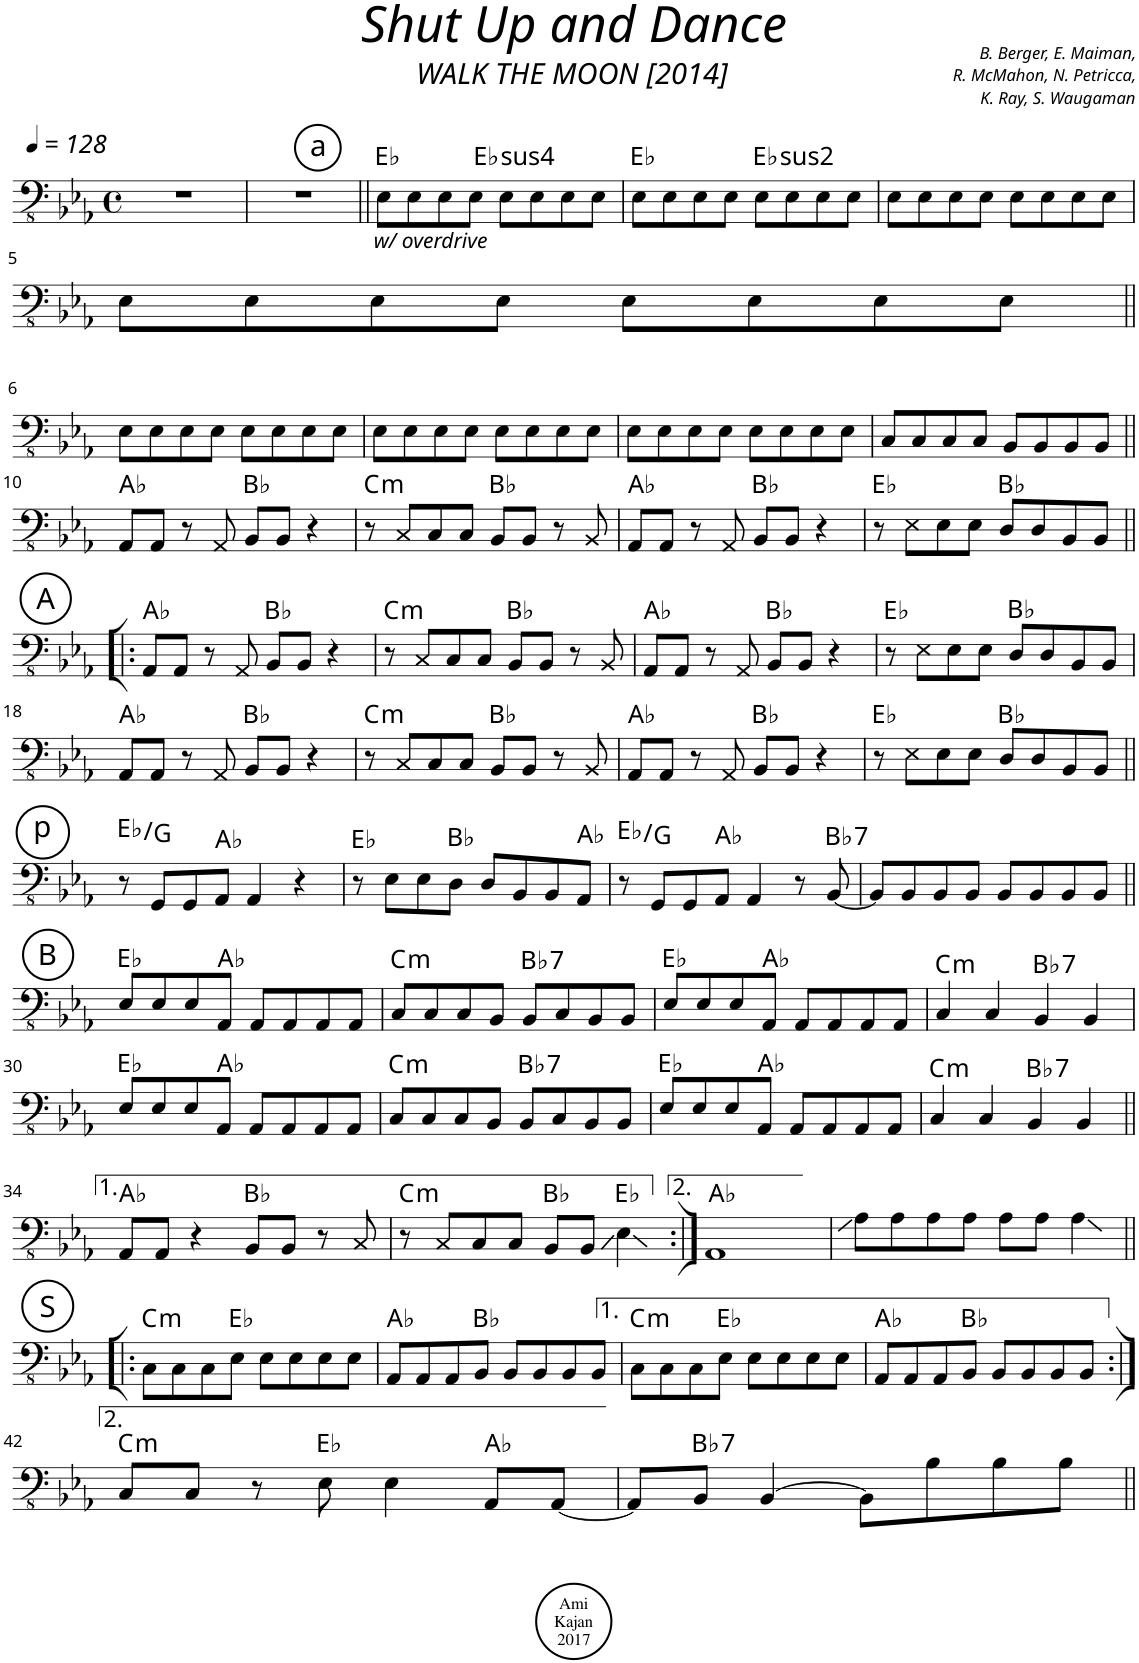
**kern	**harte
*part1	*part1
*staff1	*
*I"Akustinen basso	*
*I'Basso	*
*clefFv4	*
*k[b-e-a-]	*
*M4/4	*
*met(c)	*
*MM128	*
=	=
1r	.
!!LO:REH:place=s1:a:cj:enc=circle:fs=14:t=a
=1	=1
1r	.
=2||	=2||
!LO:TX:b:i:t=w/ overdrive	!
8EE-\L	Eb:maj
8EE-\	.
8EE-\	.
8EE-\J	.
!	!LO:H:kt=4
8EE-\L	Eb:sus4
8EE-\	.
8EE-\	.
8EE-\J	.
=3	=3
8EE-\L	Eb:maj
8EE-\	.
8EE-\	.
8EE-\J	.
!	!LO:H:kt=2
8EE-\L	Eb:(1,2,5)
8EE-\	.
8EE-\	.
8EE-\J	.
=4	=4
8EE-\L	.
8EE-\	.
8EE-\	.
8EE-\J	.
8EE-\L	.
8EE-\	.
8EE-\	.
8EE-\J	.
!!LO:LB:g=z
=5	=5
8EE-\L	.
8EE-\	.
8EE-\	.
8EE-\J	.
8EE-\L	.
8EE-\	.
8EE-\	.
8EE-\J	.
!!LO:LB:g=z
=6||	=6||
8EE-\L	.
8EE-\	.
8EE-\	.
8EE-\J	.
8EE-\L	.
8EE-\	.
8EE-\	.
8EE-\J	.
=7	=7
8EE-\L	.
8EE-\	.
8EE-\	.
8EE-\J	.
8EE-\L	.
8EE-\	.
8EE-\	.
8EE-\J	.
=8	=8
8EE-\L	.
8EE-\	.
8EE-\	.
8EE-\J	.
8EE-\L	.
8EE-\	.
8EE-\	.
8EE-\J	.
=9	=9
8CC/L	.
8CC/	.
8CC/	.
8CC/J	.
8BBB-/L	.
8BBB-/	.
8BBB-/	.
8BBB-/J	.
!!LO:LB:g=z
=10||	=10||
8AAA-/L	Ab:maj
8AAA-/J	.
8r	.
8AAA-/	.
8BBB-/L	Bb:maj
8BBB-/J	.
4r	.
=11	=11
!	!LO:H:kt=m
8r	C:min
8CC/L	.
8CC/	.
8CC/J	.
8BBB-/L	Bb:maj
8BBB-/J	.
8r	.
8BBB-/	.
=12	=12
8AAA-/L	Ab:maj
8AAA-/J	.
8r	.
8AAA-/	.
8BBB-/L	Bb:maj
8BBB-/J	.
4r	.
=13	=13
8r	Eb:maj
8EE-\L	.
8EE-\	.
8EE-\J	.
8DD/L	Bb:maj
8DD/	.
8BBB-/	.
8BBB-/J	.
!!LO:LB:g=z
!!LO:REH:place=s1:a:cj:enc=circle:fs=14:t=A
=14!|:	=14!|:
8AAA-/L	Ab:maj
8AAA-/J	.
8r	.
8AAA-/	.
8BBB-/L	Bb:maj
8BBB-/J	.
4r	.
=15	=15
!	!LO:H:kt=m
8r	C:min
8CC/L	.
8CC/	.
8CC/J	.
8BBB-/L	Bb:maj
8BBB-/J	.
8r	.
8BBB-/	.
=16	=16
8AAA-/L	Ab:maj
8AAA-/J	.
8r	.
8AAA-/	.
8BBB-/L	Bb:maj
8BBB-/J	.
4r	.
=17	=17
8r	Eb:maj
8EE-\L	.
8EE-\	.
8EE-\J	.
8DD/L	Bb:maj
8DD/	.
8BBB-/	.
8BBB-/J	.
!!LO:LB:g=z
=18	=18
8AAA-/L	Ab:maj
8AAA-/J	.
8r	.
8AAA-/	.
8BBB-/L	Bb:maj
8BBB-/J	.
4r	.
=19	=19
!	!LO:H:kt=m
8r	C:min
8CC/L	.
8CC/	.
8CC/J	.
8BBB-/L	Bb:maj
8BBB-/J	.
8r	.
8BBB-/	.
=20	=20
8AAA-/L	Ab:maj
8AAA-/J	.
8r	.
8AAA-/	.
8BBB-/L	Bb:maj
8BBB-/J	.
4r	.
=21	=21
8r	Eb:maj
8EE-\L	.
8EE-\	.
8EE-\J	.
8DD/L	Bb:maj
8DD/	.
8BBB-/	.
8BBB-/J	.
!!LO:LB:g=z
!!LO:REH:place=s1:a:cj:enc=circle:fs=14:t=p
=22||	=22||
8r	Eb:maj/3
8GGG/L	.
8GGG/	.
8AAA-/J	Ab:maj
4AAA-/	.
4r	.
=23	=23
8r	Eb:maj
8EE-\L	.
8EE-\	.
8DD\J	Bb:maj
8DD/L	.
8BBB-/	.
8BBB-/	.
8AAA-/J	Ab:maj
=24	=24
8r	Eb:maj/3
8GGG/L	.
8GGG/	.
8AAA-/J	Ab:maj
4AAA-/	.
8r	.
!	!LO:H:kt=7
[8BBB-/	Bb:7
=25	=25
8BBB-/L]	.
8BBB-/	.
8BBB-/	.
8BBB-/J	.
8BBB-/L	.
8BBB-/	.
8BBB-/	.
8BBB-/J	.
!!LO:LB:g=z
!!LO:REH:place=s1:a:cj:enc=circle:fs=14:t=B
=26||	=26||
8EE-/L	Eb:maj
8EE-/	.
8EE-/	.
8AAA-/J	Ab:maj
8AAA-/L	.
8AAA-/	.
8AAA-/	.
8AAA-/J	.
=27	=27
!	!LO:H:kt=m
8CC/L	C:min
8CC/	.
8CC/	.
8BBB-/J	.
!	!LO:H:kt=7
8BBB-/L	Bb:7
8CC/	.
8BBB-/	.
8BBB-/J	.
=28	=28
8EE-/L	Eb:maj
8EE-/	.
8EE-/	.
8AAA-/J	Ab:maj
8AAA-/L	.
8AAA-/	.
8AAA-/	.
8AAA-/J	.
=29	=29
!	!LO:H:kt=m
4CC/	C:min
4CC/	.
!	!LO:H:kt=7
4BBB-/	Bb:7
4BBB-/	.
!!LO:LB:g=z
=30	=30
8EE-/L	Eb:maj
8EE-/	.
8EE-/	.
8AAA-/J	Ab:maj
8AAA-/L	.
8AAA-/	.
8AAA-/	.
8AAA-/J	.
=31	=31
!	!LO:H:kt=m
8CC/L	C:min
8CC/	.
8CC/	.
8BBB-/J	.
!	!LO:H:kt=7
8BBB-/L	Bb:7
8CC/	.
8BBB-/	.
8BBB-/J	.
=32	=32
8EE-/L	Eb:maj
8EE-/	.
8EE-/	.
8AAA-/J	Ab:maj
8AAA-/L	.
8AAA-/	.
8AAA-/	.
8AAA-/J	.
=33	=33
!	!LO:H:kt=m
4CC/	C:min
4CC/	.
!	!LO:H:kt=7
4BBB-/	Bb:7
4BBB-/	.
!!LO:LB:g=z
=34||	=34||
8AAA-/L	Ab:maj
8AAA-/J	.
4r	.
8BBB-/L	Bb:maj
8BBB-/J	.
8r	.
8CC/	.
=35	=35
!	!LO:H:kt=m
8r	C:min
8CC/L	.
8CC/	.
8CC/J	.
8BBB-/L	Bb:maj
8BBB-/J	.
4EE-\	Eb:maj
=36:|!	=36:|!
1AAA-	Ab:maj
=37	=37
8AA-\L	.
8AA-\	.
8AA-\	.
8AA-\J	.
8AA-\L	.
8AA-\J	.
4AA-\	.
!!LO:LB:g=z
!!LO:REH:place=s1:a:cj:enc=circle:fs=14:t=S
=38!|:	=38!|:
!	!LO:H:kt=m
8CC\L	C:min
8CC\	.
8CC\	.
8EE-\J	Eb:maj
8EE-\L	.
8EE-\	.
8EE-\	.
8EE-\J	.
=39	=39
8AAA-/L	Ab:maj
8AAA-/	.
8AAA-/	.
8BBB-/J	Bb:maj
8BBB-/L	.
8BBB-/	.
8BBB-/	.
8BBB-/J	.
=40	=40
!	!LO:H:kt=m
8CC\L	C:min
8CC\	.
8CC\	.
8EE-\J	Eb:maj
8EE-\L	.
8EE-\	.
8EE-\	.
8EE-\J	.
=41	=41
8AAA-/L	Ab:maj
8AAA-/	.
8AAA-/	.
8BBB-/J	Bb:maj
8BBB-/L	.
8BBB-/	.
8BBB-/	.
8BBB-/J	.
!!LO:LB:g=z
=42:|!	=42:|!
!	!LO:H:kt=m
8CC/L	C:min
8CC/J	.
8r	.
8EE-\	Eb:maj
4EE-\	.
8AAA-/L	Ab:maj
[8AAA-/J	.
=43	=43
8AAA-/L]	.
!	!LO:H:kt=7
8BBB-/J	Bb:7
[4BBB-/	.
8BBB-\L]	.
8BB-\	.
8BB-\	.
8BB-\J	.
=||	=||
*-	*-
